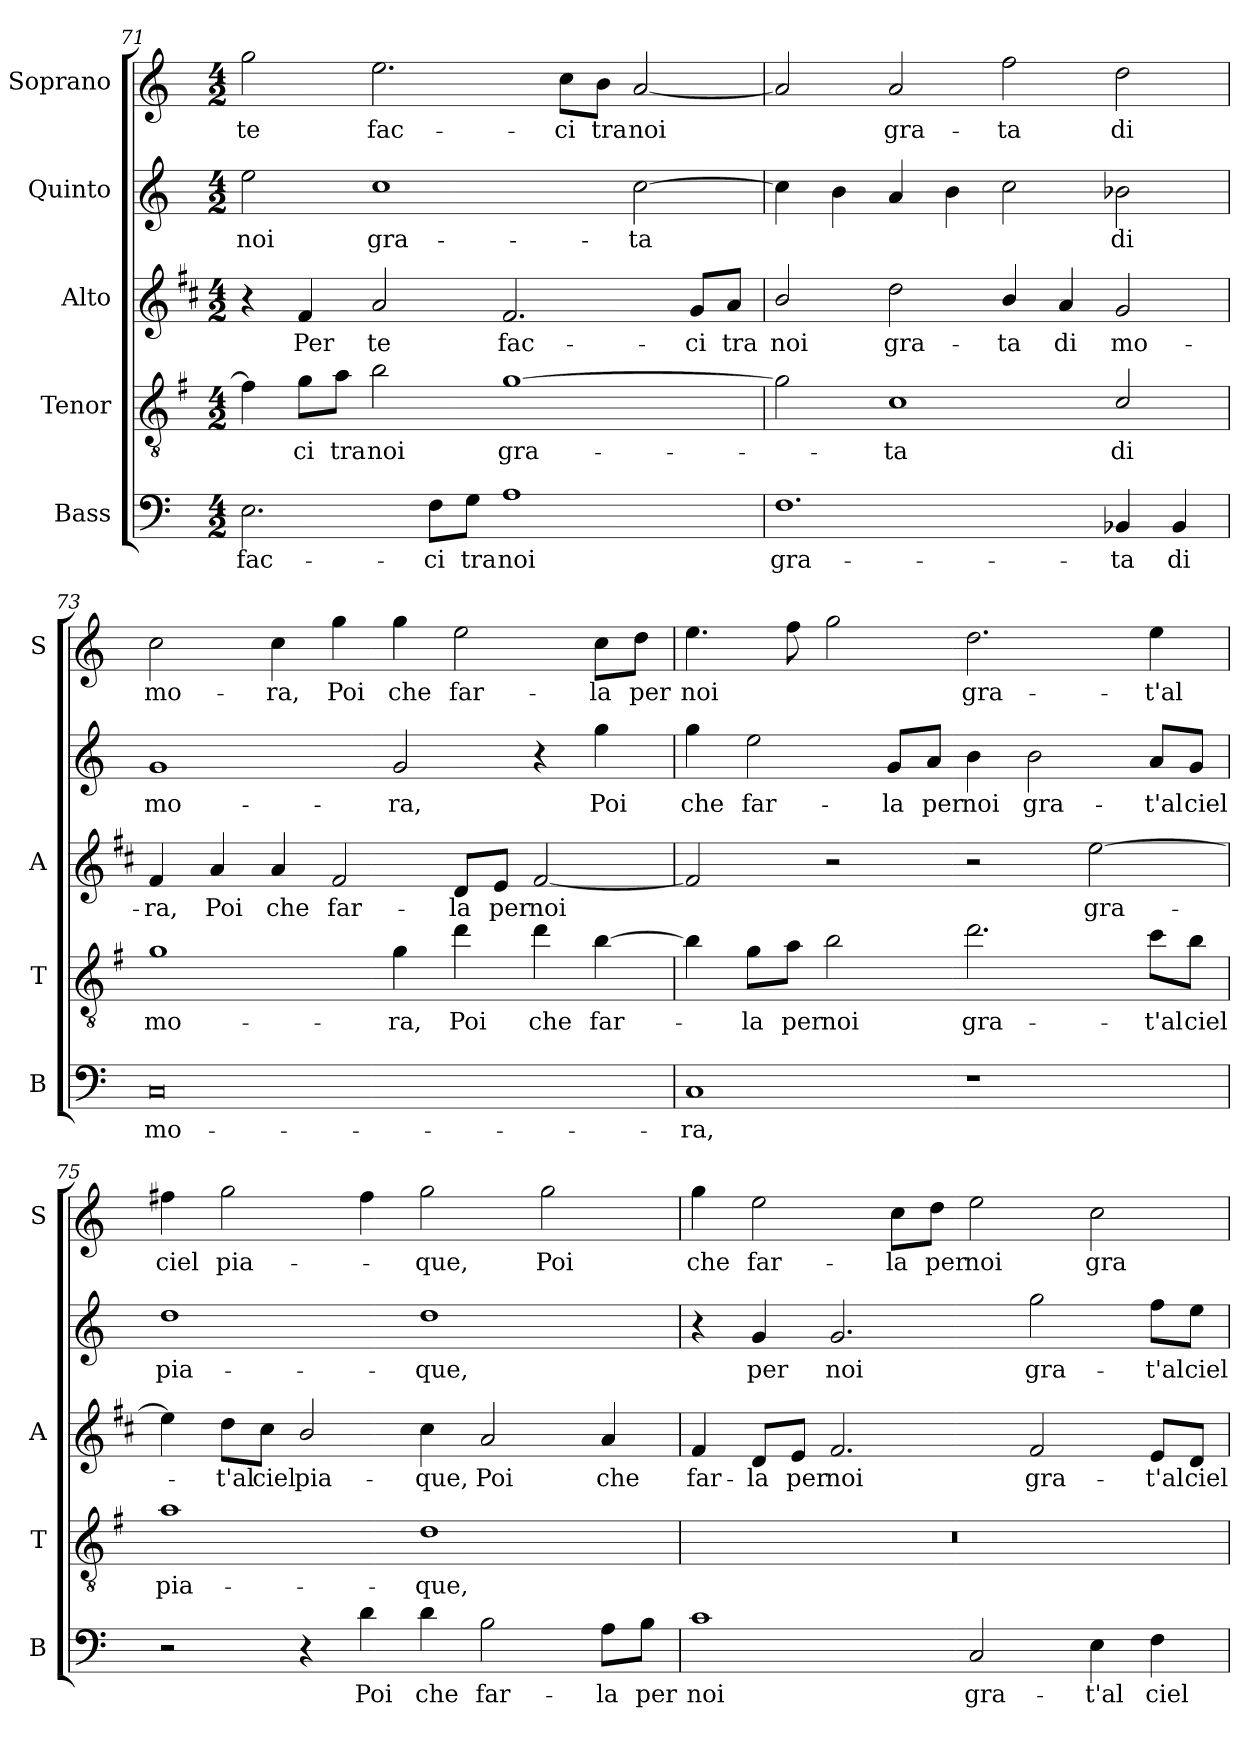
**kern	**text	**kern	**text	**kern	**text	**kern	**text	**kern	**text
*part5	*part5	*part4	*part4	*part3	*part3	*part2	*part2	*part1	*part1
*staff5	*staff5	*staff4	*staff4	*staff3	*staff3	*staff2	*staff2	*staff1	*staff1
*I"Bass	*	*I"Tenor	*	*I"Alto	*	*I"Quinto	*	*I"Soprano	*
*I'B	*	*I'T	*	*I'A	*	*	*	*I'S	*
!!LO:LB:g=z
*clefF4	*	*clefGv2	*	*clefG2	*	*clefG2	*	*clefG2	*
*	*	*ITrd4c7	*	*ITrd1c2	*	*	*	*	*
*k[]	*	*k[]	*	*k[]	*	*k[]	*	*k[]	*
*C:	*	*C:	*	*C:	*	*C:	*	*C:	*
*M4/2	*	*M4/2	*	*M4/2	*	*M4/2	*	*M4/2	*
=71	=71	=71	=71	=71	=71	=71	=71	=71	=71
!	!LO:LY:b	!	!	!	!	!	!LO:LY:b	!	!LO:LY:b
2.E\	fac-	4B\]	.	4r	.	2ee\	noi	2gg\	te
!	!	!	!LO:LY:b	!	!LO:LY:b	!	!	!	!
.	.	8c\L	-ci	4e/	Per	.	.	.	.
!	!	!	!LO:LY:b	!	!	!	!	!	!
.	.	8d\J	tra	.	.	.	.	.	.
!	!	!	!LO:LY:b	!	!LO:LY:b	!	!LO:LY:b	!	!LO:LY:b
.	.	2e\	noi	2g/	te	1cc	gra-	2.ee\	fac-
!	!LO:LY:b	!	!	!	!	!	!	!	!
8F\L	-ci	.	.	.	.	.	.	.	.
!	!LO:LY:b	!	!	!	!	!	!	!	!
8G\J	tra	.	.	.	.	.	.	.	.
!	!LO:LY:b	!	!LO:LY:b	!	!LO:LY:b	!	!	!	!
1A	noi	[1c	gra-	2.e/	fac-	.	.	.	.
!	!	!	!	!	!	!	!	!	!LO:LY:b
.	.	.	.	.	.	.	.	8cc\L	-ci
!	!	!	!	!	!	!	!	!	!LO:LY:b
.	.	.	.	.	.	.	.	8b\J	tra
!	!	!	!	!	!	!	!LO:LY:b	!	!LO:LY:b
.	.	.	.	.	.	[2cc\	-ta	[2a/	noi
!	!	!	!	!	!LO:LY:b	!	!	!	!
.	.	.	.	8f/L	-ci	.	.	.	.
!	!	!	!	!	!LO:LY:b	!	!	!	!
.	.	.	.	8g/J	tra	.	.	.	.
=72	=72	=72	=72	=72	=72	=72	=72	=72	=72
!	!LO:LY:b	!	!	!	!LO:LY:b	!	!	!	!
1.F	gra-	2c\]	.	2a/	noi	4cc\]	.	2a/]	.
.	.	.	.	.	.	4b\	.	.	.
!	!	!	!LO:LY:b	!	!LO:LY:b	!	!	!	!LO:LY:b
.	.	1F	-ta	2cc\	gra-	4a/	.	2a/	gra-
.	.	.	.	.	.	4b\	.	.	.
!	!	!	!	!	!LO:LY:b	!	!	!	!LO:LY:b
.	.	.	.	4a/	-ta	2cc\	.	2ff\	-ta
!	!	!	!	!	!LO:LY:b	!	!	!	!
.	.	.	.	4g/	di	.	.	.	.
!	!LO:LY:b	!	!LO:LY:b	!	!LO:LY:b	!	!LO:LY:b	!	!LO:LY:b
4BB-X/	-ta	2F/	di	2f/	mo-	2b-X\	di	2dd\	di
!	!LO:LY:b	!	!	!	!	!	!	!	!
4BB-/	di	.	.	.	.	.	.	.	.
=73	=73	=73	=73	=73	=73	=73	=73	=73	=73
!	!LO:LY:b	!	!LO:LY:b	!	!LO:LY:b	!	!LO:LY:b	!	!LO:LY:b
0C	mo-	1c	mo-	4e/	-ra,	1g	mo-	2cc\	mo-
!	!	!	!	!	!LO:LY:b	!	!	!	!
.	.	.	.	4g/	Poi	.	.	.	.
!	!	!	!	!	!LO:LY:b	!	!	!	!LO:LY:b
.	.	.	.	4g/	che	.	.	4cc\	-ra,
!	!	!	!	!	!LO:LY:b	!	!	!	!LO:LY:b
.	.	.	.	2e/	far-	.	.	4gg\	Poi
!	!	!	!LO:LY:b	!	!	!	!LO:LY:b	!	!LO:LY:b
.	.	4c\	-ra,	.	.	2g/	-ra,	4gg\	che
!	!	!	!LO:LY:b	!	!LO:LY:b	!	!	!	!LO:LY:b
.	.	4g\	Poi	8c/L	-la	.	.	2ee\	far-
!	!	!	!	!	!LO:LY:b	!	!	!	!
.	.	.	.	8d/J	per	.	.	.	.
!	!	!	!LO:LY:b	!	!LO:LY:b	!	!	!	!
.	.	4g\	che	[2e/	noi	4r	.	.	.
!	!	!	!LO:LY:b	!	!	!	!LO:LY:b	!	!LO:LY:b
.	.	[4e\	far-	.	.	4gg\	Poi	8cc\L	-la
!	!	!	!	!	!	!	!	!	!LO:LY:b
.	.	.	.	.	.	.	.	8dd\J	per
!!LO:LB:g=z
=74	=74	=74	=74	=74	=74	=74	=74	=74	=74
!	!LO:LY:b	!	!	!	!	!	!LO:LY:b	!	!LO:LY:b
1C	-ra,	4e\]	.	2e/]	.	4gg\	che	4.ee\	noi
!	!	!	!LO:LY:b	!	!	!	!LO:LY:b	!	!
.	.	8c\L	-la	.	.	2ee\	far-	.	.
!	!	!	!LO:LY:b	!	!	!	!	!	!
.	.	8d\J	per	.	.	.	.	8ff\	.
!	!	!	!LO:LY:b	!	!	!	!	!	!
.	.	2e\	noi	2r	.	.	.	2gg\	.
!	!	!	!	!	!	!	!LO:LY:b	!	!
.	.	.	.	.	.	8g/L	-la	.	.
!	!	!	!	!	!	!	!LO:LY:b	!	!
.	.	.	.	.	.	8a/J	per	.	.
!	!	!	!LO:LY:b	!	!	!	!LO:LY:b	!	!LO:LY:b
1r	.	2.g\	gra-	2r	.	4b\	noi	2.dd\	gra-
!	!	!	!	!	!	!	!LO:LY:b	!	!
.	.	.	.	.	.	2b\	gra-	.	.
!	!	!	!	!	!LO:LY:b	!	!	!	!
.	.	.	.	[2dd\	gra-	.	.	.	.
!	!	!	!LO:LY:b	!	!	!	!LO:LY:b	!	!LO:LY:b
.	.	8f\L	-t'al	.	.	8a/L	-t'al	4ee\	-t'al
!	!	!	!LO:LY:b	!	!	!	!LO:LY:b	!	!
.	.	8e\J	ciel	.	.	8g/J	ciel	.	.
=75	=75	=75	=75	=75	=75	=75	=75	=75	=75
!	!	!	!LO:LY:b	!	!	!	!LO:LY:b	!	!LO:LY:b
2r	.	1d	pia-	4dd\]	.	1dd	pia-	4ff#X\	ciel
!	!	!	!	!	!LO:LY:b	!	!	!	!LO:LY:b
.	.	.	.	8cc\L	-t'al	.	.	2gg\	pia-
!	!	!	!	!	!LO:LY:b	!	!	!	!
.	.	.	.	8b\J	ciel	.	.	.	.
!	!	!	!	!	!LO:LY:b	!	!	!	!
4r	.	.	.	2a/	pia-	.	.	.	.
!	!LO:LY:b	!	!	!	!	!	!	!	!
4d\	Poi	.	.	.	.	.	.	4ff#\	.
!	!LO:LY:b	!	!LO:LY:b	!	!LO:LY:b	!	!LO:LY:b	!	!LO:LY:b
4d\	che	1G	-que,	4b\	-que,	1dd	-que,	2gg\	-que,
!	!LO:LY:b	!	!	!	!LO:LY:b	!	!	!	!
2B\	far-	.	.	2g/	Poi	.	.	.	.
!	!	!	!	!	!	!	!	!	!LO:LY:b
.	.	.	.	.	.	.	.	2gg\	Poi
!	!LO:LY:b	!	!	!	!LO:LY:b	!	!	!	!
8A\L	-la	.	.	4g/	che	.	.	.	.
!	!LO:LY:b	!	!	!	!	!	!	!	!
8B\J	per	.	.	.	.	.	.	.	.
=76	=76	=76	=76	=76	=76	=76	=76	=76	=76
!	!LO:LY:b	!	!	!	!LO:LY:b	!	!	!	!LO:LY:b
1c	noi	0r	.	4e/	far-	4r	.	4gg\	che
!	!	!	!	!	!LO:LY:b	!	!LO:LY:b	!	!LO:LY:b
.	.	.	.	8c/L	-la	4g/	per	2ee\	far-
!	!	!	!	!	!LO:LY:b	!	!	!	!
.	.	.	.	8d/J	per	.	.	.	.
!	!	!	!	!	!LO:LY:b	!	!LO:LY:b	!	!
.	.	.	.	2.e/	noi	2.g/	noi	.	.
!	!	!	!	!	!	!	!	!	!LO:LY:b
.	.	.	.	.	.	.	.	8cc\L	-la
!	!	!	!	!	!	!	!	!	!LO:LY:b
.	.	.	.	.	.	.	.	8dd\J	per
!	!LO:LY:b	!	!	!	!	!	!	!	!LO:LY:b
2C/	gra-	.	.	.	.	.	.	2ee\	noi
!	!	!	!	!	!LO:LY:b	!	!LO:LY:b	!	!
.	.	.	.	2e/	gra-	2gg\	gra-	.	.
!	!LO:LY:b	!	!	!	!	!	!	!	!LO:LY:b
4E\	-t'al	.	.	.	.	.	.	2cc\	gra-
!	!LO:LY:b	!	!	!	!LO:LY:b	!	!LO:LY:b	!	!
4F\	ciel	.	.	8d/L	-t'al	8ff\L	-t'al	.	.
!	!	!	!	!	!LO:LY:b	!	!LO:LY:b	!	!
.	.	.	.	8c/J	ciel	8ee\J	ciel	.	.
=	=	=	=	=	=	=	=	=	=
*-	*-	*-	*-	*-	*-	*-	*-	*-	*-
